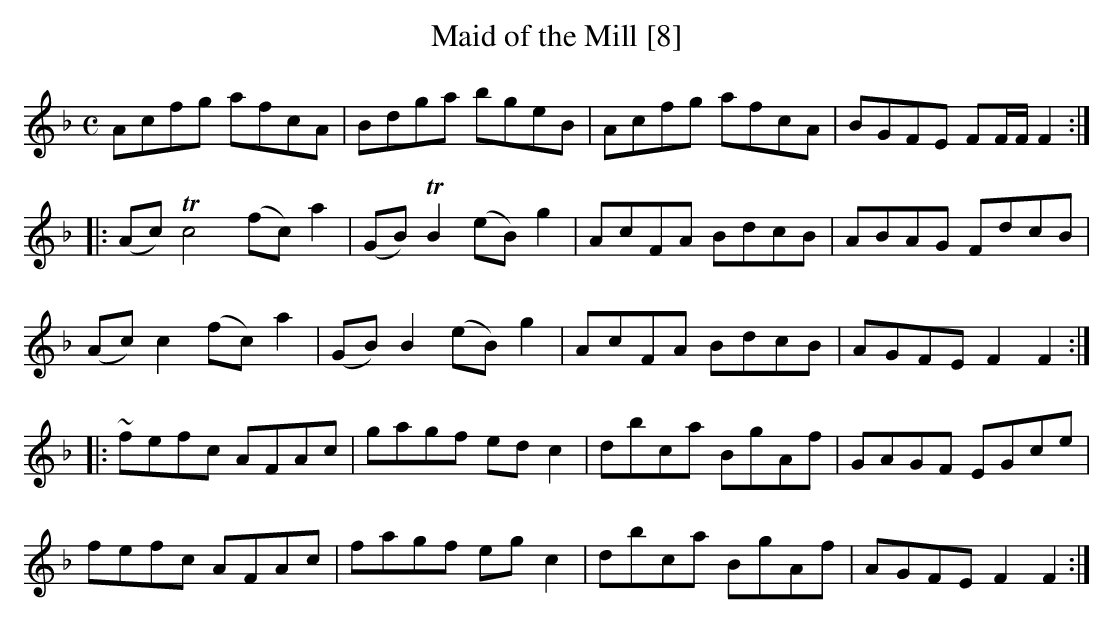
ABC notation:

X:1
T:Maid of the Mill [8]
M:C
L:1/8
K:F
Acfg afcA|Bdga bgeB|Acfg afcA|BGFE FF/F/ F2:|
|:(Ac) Tc4 (fc) a2|(GB) TB2 (eB) g2|AcFA BdcB|ABAG FdcB|
(Ac)c2 (fc)a2|(GB) B2 (eB) g2|AcFA BdcB|AGFE F2F2:|
|:~fefc AFAc|gagf ed c2|dbca BgAf|GAGF EGce|
fefc AFAc|fagf eg c2|dbca BgAf|AGFE F2F2:|]
